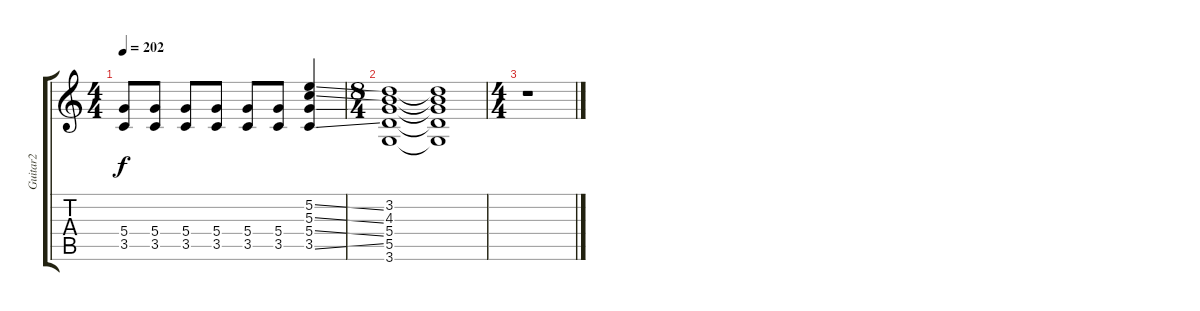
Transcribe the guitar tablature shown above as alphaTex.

\track ("Guitar2" "Guitar2") {instrument distortionguitar}
\staff {score tabs}
\tuning (E4 B3 G3 D3 A2 E2) {hide}
\ts (4 4)
\tempo 202
\clef g2
\ks c
(5.4 3.5).8{dy f} (5.4 3.5).8 (5.4 3.5).8 (5.4 3.5).8 (5.4 3.5).8 (5.4 3.5).8 (5.2{ss} 5.3{ss} 5.4{ss} 3.5{ss}).4 |
\ts (8 4)
(3.2 4.3 5.4 5.5 3.6).1 (3.2{t} 4.3{t} 5.4{t} 5.5{t} 3.6{t}).1 |
\ts (4 4)
r.1
